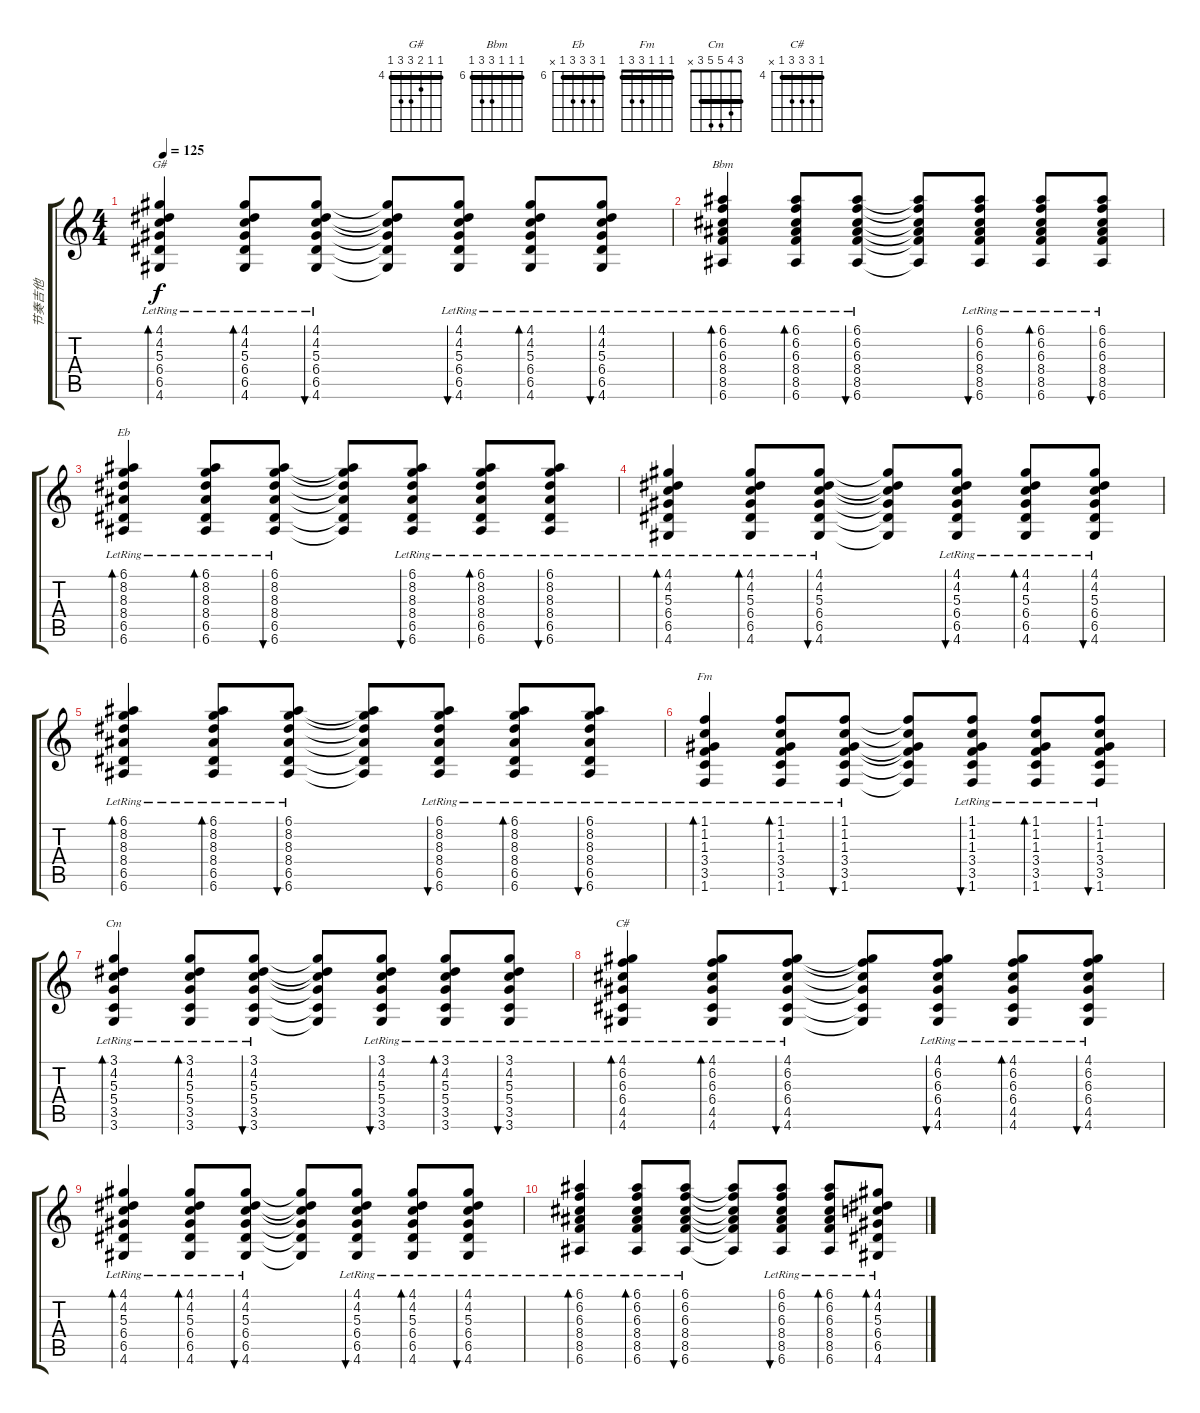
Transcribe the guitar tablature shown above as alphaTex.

\track ("节奏吉他" "节奏吉他") {instrument acousticguitarsteel}
\staff {score tabs}
\tuning (E4 B3 G3 D3 A2 E2) {hide}
\chord ("G#" 4 4 5 6 6 4) {firstfret 4 barre 4}
\chord ("Bbm" 6 6 6 8 8 6) {firstfret 6 barre 6}
\chord ("Eb" 6 8 8 8 6 x) {firstfret 6 barre 6}
\chord ("Fm" 1 1 1 3 3 1) {barre 1}
\chord ("Cm" 3 4 5 5 3 x) {barre 3}
\chord ("C#" 4 6 6 6 4 x) {firstfret 4 barre 4}
\ts (4 4)
\tempo 125
\clef g2
\ks c
(4.1{lr} 4.2{lr} 5.3{lr} 6.4{lr} 6.5{lr} 4.6{lr}).4{bd 60 ch "G#" dy f} (4.1{lr} 4.2{lr} 5.3{lr} 6.4{lr} 6.5{lr} 4.6{lr}).8{bd 60} (4.1{lr} 4.2{lr} 5.3{lr} 6.4{lr} 6.5{lr} 4.6{lr}).8{bu 60} (4.1{t} 4.2{t} 5.3{t} 6.4{t} 6.5{t} 4.6{t}).8 (4.1{lr} 4.2{lr} 5.3{lr} 6.4{lr} 6.5{lr} 4.6{lr}).8{bu 60} (4.1{lr} 4.2{lr} 5.3{lr} 6.4{lr} 6.5{lr} 4.6{lr}).8{bd 60} (4.1{lr} 4.2{lr} 5.3{lr} 6.4{lr} 6.5{lr} 4.6{lr}).8{bu 60} |
(6.1{lr} 6.2{lr} 6.3{lr} 8.4{lr} 8.5{lr} 6.6{lr}).4{bd 60 ch "Bbm"} (6.1{lr} 6.2{lr} 6.3{lr} 8.4{lr} 8.5{lr} 6.6{lr}).8{bd 30} (6.1{lr} 6.2{lr} 6.3{lr} 8.4{lr} 8.5{lr} 6.6{lr}).8{bu 30} (6.1{t} 6.2{t} 6.3{t} 8.4{t} 8.5{t} 6.6{t}).8 (6.1{lr} 6.2{lr} 6.3{lr} 8.4{lr} 8.5{lr} 6.6{lr}).8{bu 30} (6.1{lr} 6.2{lr} 6.3{lr} 8.4{lr} 8.5{lr} 6.6{lr}).8{bd 30} (6.1{lr} 6.2{lr} 6.3{lr} 8.4{lr} 8.5{lr} 6.6{lr}).8{bu 30} |
(6.1{lr} 8.2{lr} 8.3{lr} 8.4{lr} 6.5{lr} 6.6{lr}).4{bd 60 ch "Eb"} (6.1{lr} 8.2{lr} 8.3{lr} 8.4{lr} 6.5{lr} 6.6{lr}).8{bd 30} (6.1{lr} 8.2{lr} 8.3{lr} 8.4{lr} 6.5{lr} 6.6{lr}).8{bu 30} (6.1{t} 8.2{t} 8.3{t} 8.4{t} 6.5{t} 6.6{t}).8 (6.1{lr} 8.2{lr} 8.3{lr} 8.4{lr} 6.5{lr} 6.6{lr}).8{bu 30} (6.1{lr} 8.2{lr} 8.3{lr} 8.4{lr} 6.5{lr} 6.6{lr}).8{bd 30} (6.1{lr} 8.2{lr} 8.3{lr} 8.4{lr} 6.5{lr} 6.6{lr}).8{bu 30} |
(4.1{lr} 4.2{lr} 5.3{lr} 6.4{lr} 6.5{lr} 4.6{lr}).4{bd 60} (4.1{lr} 4.2{lr} 5.3{lr} 6.4{lr} 6.5{lr} 4.6{lr}).8{bd 60} (4.1{lr} 4.2{lr} 5.3{lr} 6.4{lr} 6.5{lr} 4.6{lr}).8{bu 60} (4.1{t} 4.2{t} 5.3{t} 6.4{t} 6.5{t} 4.6{t}).8 (4.1{lr} 4.2{lr} 5.3{lr} 6.4{lr} 6.5{lr} 4.6{lr}).8{bu 60} (4.1{lr} 4.2{lr} 5.3{lr} 6.4{lr} 6.5{lr} 4.6{lr}).8{bd 60} (4.1{lr} 4.2{lr} 5.3{lr} 6.4{lr} 6.5{lr} 4.6{lr}).8{bu 60} |
(6.1{lr} 8.2{lr} 8.3{lr} 8.4{lr} 6.5{lr} 6.6{lr}).4{bd 60} (6.1{lr} 8.2{lr} 8.3{lr} 8.4{lr} 6.5{lr} 6.6{lr}).8{bd 30} (6.1{lr} 8.2{lr} 8.3{lr} 8.4{lr} 6.5{lr} 6.6{lr}).8{bu 30} (6.1{t} 8.2{t} 8.3{t} 8.4{t} 6.5{t} 6.6{t}).8 (6.1{lr} 8.2{lr} 8.3{lr} 8.4{lr} 6.5{lr} 6.6{lr}).8{bu 30} (6.1{lr} 8.2{lr} 8.3{lr} 8.4{lr} 6.5{lr} 6.6{lr}).8{bd 30} (6.1{lr} 8.2{lr} 8.3{lr} 8.4{lr} 6.5{lr} 6.6{lr}).8{bu 30} |
(1.1{lr} 1.2{lr} 1.3{lr} 3.4{lr} 3.5{lr} 1.6{lr}).4{bd 60 ch "Fm"} (1.1{lr} 1.2{lr} 1.3{lr} 3.4{lr} 3.5{lr} 1.6{lr}).8{bd 30} (1.1{lr} 1.2{lr} 1.3{lr} 3.4{lr} 3.5{lr} 1.6{lr}).8{bu 30} (1.1{t} 1.2{t} 1.3{t} 3.4{t} 3.5{t} 1.6{t}).8 (1.1{lr} 1.2{lr} 1.3{lr} 3.4{lr} 3.5{lr} 1.6{lr}).8{bu 30} (1.1{lr} 1.2{lr} 1.3{lr} 3.4{lr} 3.5{lr} 1.6{lr}).8{bd 30} (1.1{lr} 1.2{lr} 1.3{lr} 3.4{lr} 3.5{lr} 1.6{lr}).8{bu 30} |
(3.1{lr} 4.2{lr} 5.3{lr} 5.4{lr} 3.5{lr} 3.6{lr}).4{bd 60 ch "Cm"} (3.1{lr} 4.2{lr} 5.3{lr} 5.4{lr} 3.5{lr} 3.6{lr}).8{bd 30} (3.1{lr} 4.2{lr} 5.3{lr} 5.4{lr} 3.5{lr} 3.6{lr}).8{bu 30} (3.1{t} 4.2{t} 5.3{t} 5.4{t} 3.5{t} 3.6{t}).8 (3.1{lr} 4.2{lr} 5.3{lr} 5.4{lr} 3.5{lr} 3.6{lr}).8{bu 30} (3.1{lr} 4.2{lr} 5.3{lr} 5.4{lr} 3.5{lr} 3.6{lr}).8{bd 30} (3.1{lr} 4.2{lr} 5.3{lr} 5.4{lr} 3.5{lr} 3.6{lr}).8{bu 30} |
(4.1{lr} 6.2{lr} 6.3{lr} 6.4{lr} 4.5{lr} 4.6{lr}).4{bd 60 ch "C#"} (4.1{lr} 6.2{lr} 6.3{lr} 6.4{lr} 4.5{lr} 4.6{lr}).8{bd 30} (4.1{lr} 6.2{lr} 6.3{lr} 6.4{lr} 4.5{lr} 4.6{lr}).8{bu 30} (4.1{t} 6.2{t} 6.3{t} 6.4{t} 4.5{t} 4.6{t}).8 (4.1{lr} 6.2{lr} 6.3{lr} 6.4{lr} 4.5{lr} 4.6{lr}).8{bu 30} (4.1{lr} 6.2{lr} 6.3{lr} 6.4{lr} 4.5{lr} 4.6{lr}).8{bd 30} (4.1{lr} 6.2{lr} 6.3{lr} 6.4{lr} 4.5{lr} 4.6{lr}).8{bu 30} |
(4.1{lr} 4.2{lr} 5.3{lr} 6.4{lr} 6.5{lr} 4.6{lr}).4{bd 60} (4.1{lr} 4.2{lr} 5.3{lr} 6.4{lr} 6.5{lr} 4.6{lr}).8{bd 60} (4.1{lr} 4.2{lr} 5.3{lr} 6.4{lr} 6.5{lr} 4.6{lr}).8{bu 60} (4.1{t} 4.2{t} 5.3{t} 6.4{t} 6.5{t} 4.6{t}).8 (4.1{lr} 4.2{lr} 5.3{lr} 6.4{lr} 6.5{lr} 4.6{lr}).8{bu 60} (4.1{lr} 4.2{lr} 5.3{lr} 6.4{lr} 6.5{lr} 4.6{lr}).8{bd 60} (4.1{lr} 4.2{lr} 5.3{lr} 6.4{lr} 6.5{lr} 4.6{lr}).8{bu 60} |
(6.1{lr} 6.2{lr} 6.3{lr} 8.4{lr} 8.5{lr} 6.6{lr}).4{bd 60} (6.1{lr} 6.2{lr} 6.3{lr} 8.4{lr} 8.5{lr} 6.6{lr}).8{bd 30} (6.1{lr} 6.2{lr} 6.3{lr} 8.4{lr} 8.5{lr} 6.6{lr}).8{bu 30} (6.1{t} 6.2{t} 6.3{t} 8.4{t} 8.5{t} 6.6{t}).8 (6.1{lr} 6.2{lr} 6.3{lr} 8.4{lr} 8.5{lr} 6.6{lr}).8{bu 30} (6.1{lr} 6.2{lr} 6.3{lr} 8.4{lr} 8.5{lr} 6.6{lr}).8{bd 30} (4.1{lr} 4.2{lr} 5.3{lr} 6.4{lr} 6.5{lr} 4.6{lr}).8{bd 60}
